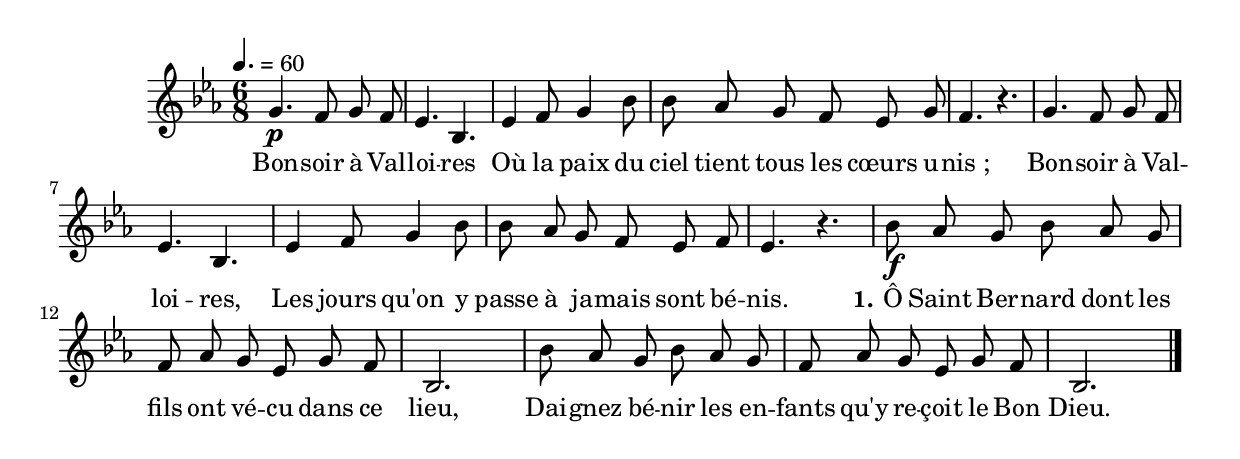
\version "2.16"
\language "français"

\header {
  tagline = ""
  composer = ""
}                                        

MetriqueArmure = {
  \tempo 4.=60
  \time 6/8
  \key mib \major
}

italique = { \override Score . LyricText #'font-shape = #'italic }

roman = { \override Score . LyricText #'font-shape = #'roman }

MusiqueTheme = \relative do'' {
	sol4.\p fa8 sol fa
        mib4. sib
        mib4 fa8 sol4 sib8
        sib8 lab sol fa mib sol
        fa4. r4.
        sol4. fa8 sol fa
        mib4. sib
        mib4 fa8 sol4 sib8
        sib8 lab sol fa mib fa
        mib4. r4.
        sib'8\f lab sol sib lab sol
        fa8 lab sol mib sol fa
        sib,2.
        sib'8 lab sol sib lab sol
        fa8 lab sol mib sol fa
        sib,2. \bar "|."
}

Paroles = \lyricmode {
	Bon -- soir à Val -- loi -- res
	Où la paix du ciel tient tous les cœurs u -- nis_;
	Bon -- soir à Val -- loi -- res,
	Les jours qu'on y passe à ja -- mais sont bé -- nis.
        
        \set stanza = "1."
        Ô Saint Ber -- nard dont les fils ont vé -- cu dans ce lieu,
	Dai -- gnez bé -- nir les en -- fants qu'y re -- çoit le Bon Dieu.
}

\score{
    \new Staff <<
      \set Staff.midiInstrument = "flute"
      \new Voice = "theme" {
	\override Score.PaperColumn #'keep-inside-line = ##t
	\autoBeamOff
	\MetriqueArmure
	\MusiqueTheme
      }
      \new Lyrics \lyricsto theme {
	\Paroles
      }                       
    >>
\layout{}
\midi{}
}
